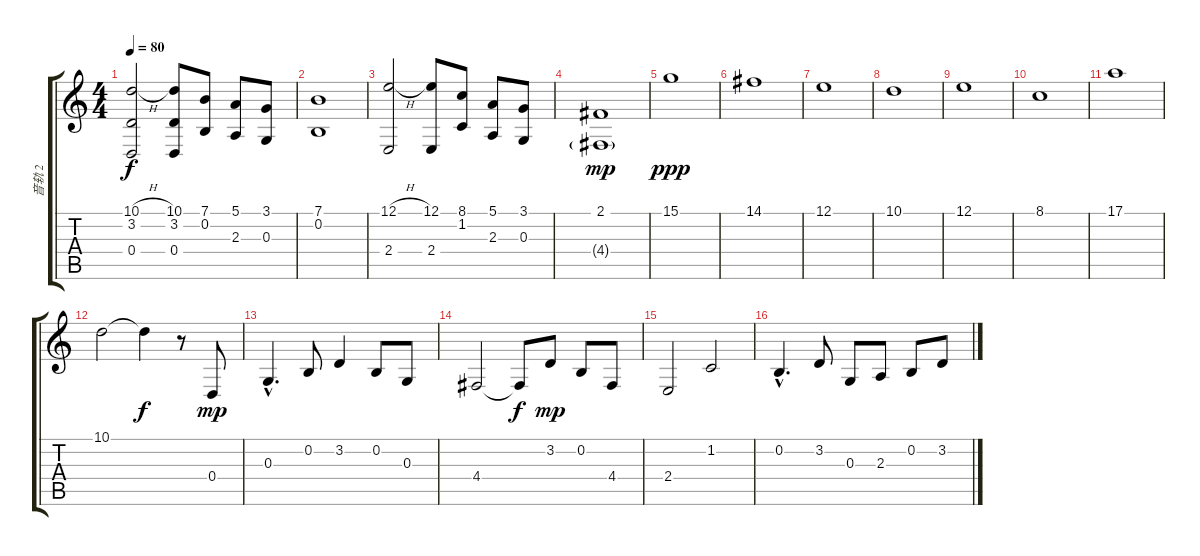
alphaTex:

\track ("音轨 2" "音轨 2") {instrument tremolostrings}
\staff {score tabs}
\tuning (E4 B3 G3 D3 A2 E2) {hide}
\ts (4 4)
\tempo 80
\clef g2
\ks c
(10.1{h} 3.2 0.4).2{dy f instrument tremolostrings} (10.1 3.2 0.4).8 (7.1 0.2).8 (5.1 2.3).8 (3.1 0.3).8 |
(7.1 0.2).1 |
(12.1{h} 2.4).2 (12.1 2.4).8 (8.1 1.2).8 (5.1 2.3).8 (3.1 0.3).8 |
(2.1 4.4{g}).1{dy mp} |
15.1.1{dy ppp} |
14.1.1 |
12.1.1 |
10.1.1 |
12.1.1 |
8.1.1 |
17.1.1 |
10.1.2 10.1{t}.4{dy f} r.8 0.4.8{dy mp} |
0.3{hac}.4{d} 0.2.8 3.2.4 0.2.8 0.3.8 |
4.4.2 4.4{t}.8{dy f} 3.2.8{dy mp} 0.2.8 4.4.8 |
2.4.2 1.2.2 |
0.2{hac}.4{d} 3.2.8 0.3.8 2.3.8 0.2.8 3.2.8
